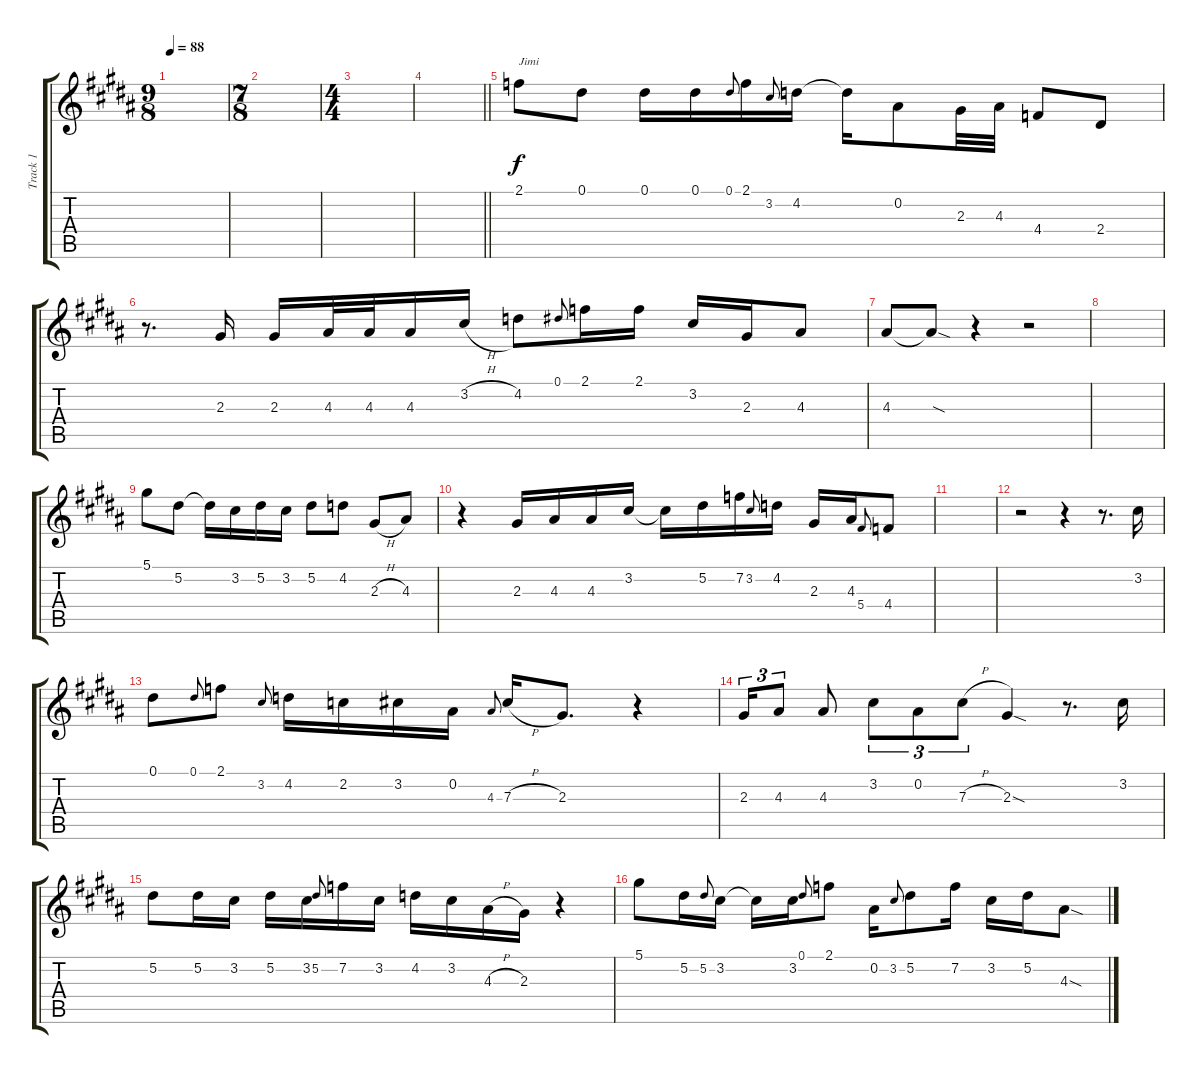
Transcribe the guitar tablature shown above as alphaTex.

\track ("Track 1" "Track 1") {instrument electricguitarjazz}
\staff {score tabs}
\tuning (Eb4 Bb3 Gb3 Db3 Ab2 Eb2) {hide}
\ts (9 8)
\tempo 88
\clef g2
\ks b
|
\ts (7 8)
|
\ts (4 4)
|
\barLineRight lightlight
|
2.1.8{txt "Jimi"} 0.1.8 0.1.16 0.1.16 0.1.8{gr onbeat} 2.1.16 3.2.8{gr onbeat} 4.2.16 4.2{t}.16 0.2.8 2.3.32 4.3.32 4.4.8 2.4.8 |
r.8{d} 2.3.16 2.3.16 4.3.32 4.3.32 4.3.16 3.2{h}.16 4.2.8 0.1.8{gr onbeat} 2.1.16 2.1.16 3.2.16 2.3.16 4.3.8 |
4.3.8 4.3{sod t}.8 r.4 r.2 |
|
5.1.8 5.2.8 5.2{t}.16 3.2.16 5.2.16 3.2.16 5.2.8 4.2.8 2.3{h}.8 4.3.8 |
r.4 2.3.16 4.3.16 4.3.16 3.2.16 3.2{t}.16 5.2.16 7.2.16 3.2.8{gr onbeat} 4.2.16 2.3.16 4.3.16 5.4.8{gr onbeat} 4.4.8 |
|
r.2 r.4 r.8{d} 3.2.16 |
0.1.8 0.1.8{gr onbeat} 2.1.8 3.2.8{gr onbeat} 4.2.16 2.2.16 3.2.16 0.2.16 4.3.8{gr onbeat} 7.3{h}.16 2.3.8{d} r.4 |
2.3.16{tu (3 2)} 4.3.8{tu (3 2)} 4.3.8 3.2.8{tu (3 2)} 0.2.8{tu (3 2)} 7.3{h}.8{tu (3 2)} 2.3{sod}.4 r.8{d} 3.2.16 |
5.2.8 5.2.16 3.2.16 5.2.16 3.2.16 5.2.8{gr onbeat} 7.2.16 3.2.16 4.2.16 3.2.16 4.3{h}.16 2.3.16 r.4 |
5.1.8 5.2.16 5.2.8{gr onbeat} 3.2.16 3.2{t}.16 3.2.16 0.1.8{gr onbeat} 2.1.8 0.2.16 3.2.8{gr onbeat} 5.2.8 7.2.16 3.2.16 5.2.16 4.3{sod}.8
